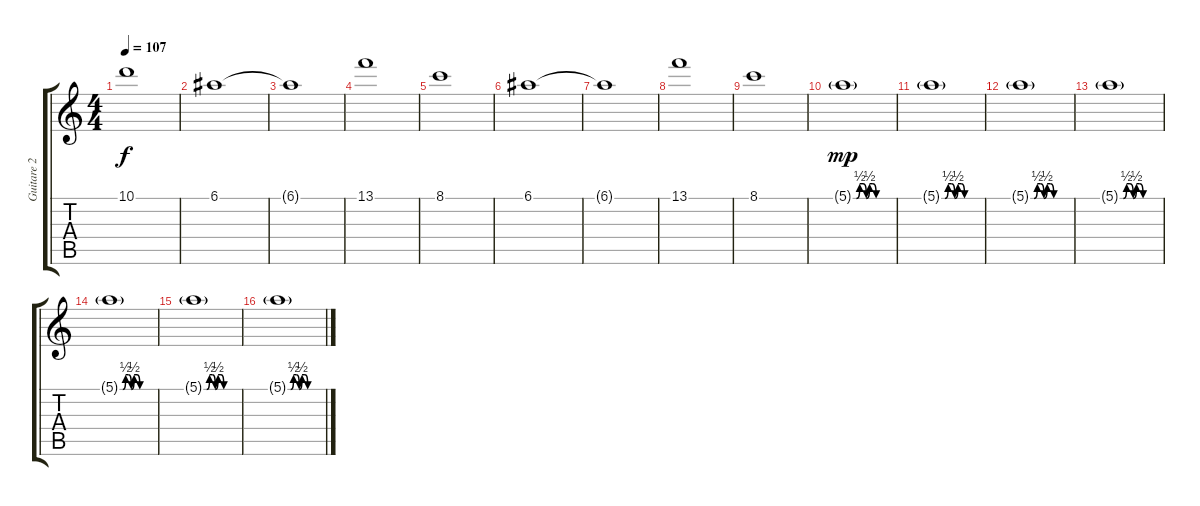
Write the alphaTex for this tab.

\track ("Guitare 2" "Guitare 2") {instrument overdrivenguitar}
\staff {score tabs}
\tuning (E4 B3 G3 D3 A2 E2) {hide}
\ts (4 4)
\tempo 107
\clef g2
\ks c
10.1{t}.1{dy f} |
6.1.1 |
6.1{t}.1 |
13.1.1 |
8.1.1 |
6.1.1 |
6.1{t}.1 |
13.1.1 |
8.1.1 |
5.1{be (custom 0 0 5 0 10 2 15 2 20 0 25 2 30 2 35 0 40 0 60 0) g}.1{dy mp} |
5.1{be (custom 0 0 5 0 10 2 15 2 20 0 25 2 30 2 35 0 40 0 60 0) g}.1 |
5.1{be (custom 0 0 5 0 10 2 15 2 20 0 25 2 30 2 35 0 40 0 60 0) g}.1 |
5.1{be (custom 0 0 5 0 10 2 15 2 20 0 25 2 30 2 35 0 40 0 60 0) g}.1 |
5.1{be (custom 0 0 5 0 10 2 15 2 20 0 25 2 30 2 35 0 40 0 60 0) g}.1 |
5.1{be (custom 0 0 5 0 10 2 15 2 20 0 25 2 30 2 35 0 40 0 60 0) g}.1 |
5.1{be (custom 0 0 5 0 10 2 15 2 20 0 25 2 30 2 35 0 40 0 60 0) g}.1
